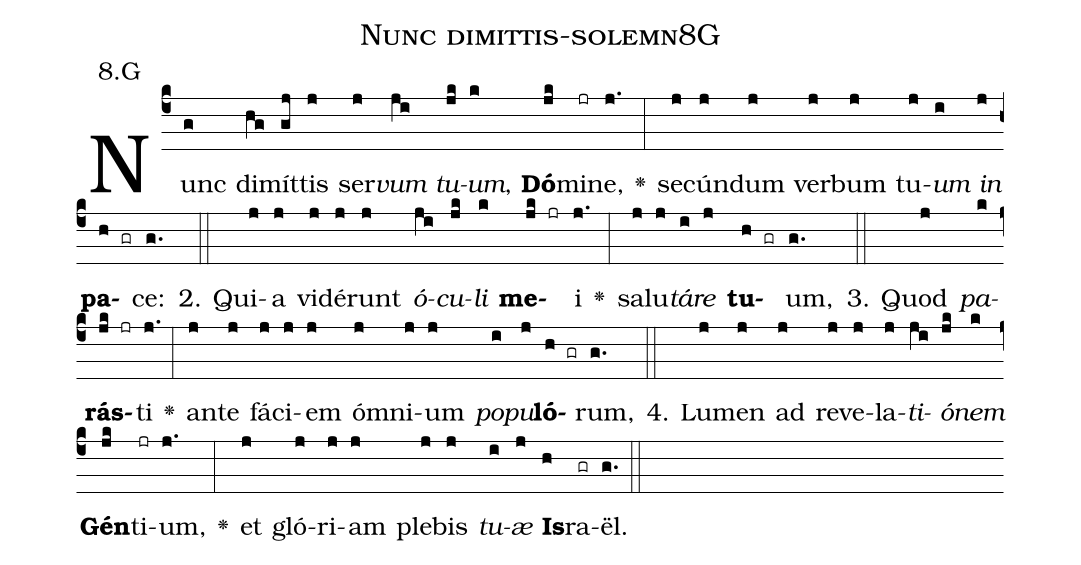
name: Nunc dimittis-solemn8G;
annotation: 8.G;
%%
(c4)Nunc(g) di(hg)mít(gj)tis(j) ser(j)<i>vum</i>(ji) <i>tu</i>(jk)<i>um</i>,(k) <b>Dó</b>(jk)mi(jr)ne,(j.) <v>\greheightstar</v>(:) se(j)cún(j)dum(j) ver(j)bum(j) tu(j)<i>um</i>(i) <i>in</i>(j) <b>pa</b>(h gr)ce:(g.) (::)
2. Qui(j)a(j) vi(j)dé(j)runt(j) <i>ó</i>(ji)<i>cu</i>(jk)<i>li</i>(k) <b>me</b>(jk jr)i(j.) <v>\greheightstar</v>(:) sa(j)lu(j)<i>tá</i>(i)<i>re</i>(j) <b>tu</b>(h gr)um,(g.) (::)
3. Quod(j) <i>pa</i>(k)<b>rás</b>(jk jr)ti(j.) <v>\greheightstar</v>(:) an(j)te(j) fá(j)ci(j)em(j) óm(j)ni(j)um(j) <i>po</i>(i)<i>pu</i>(j)<b>ló</b>(h gr)rum,(g.) (::)
4. Lu(j)men(j) ad(j) re(j)ve(j)la(j)<i>ti</i>(ji)<i>ó</i>(jk)<i>nem</i>(k) <b>Gén</b>(jk)ti(jr)um,(j.) <v>\greheightstar</v>(:) et(j) gló(j)ri(j)am(j) ple(j)bis(j) <i>tu</i>(i)<i>æ</i>(j) <b>Is</b>(h)ra(gr)ël.(g.) (::)
